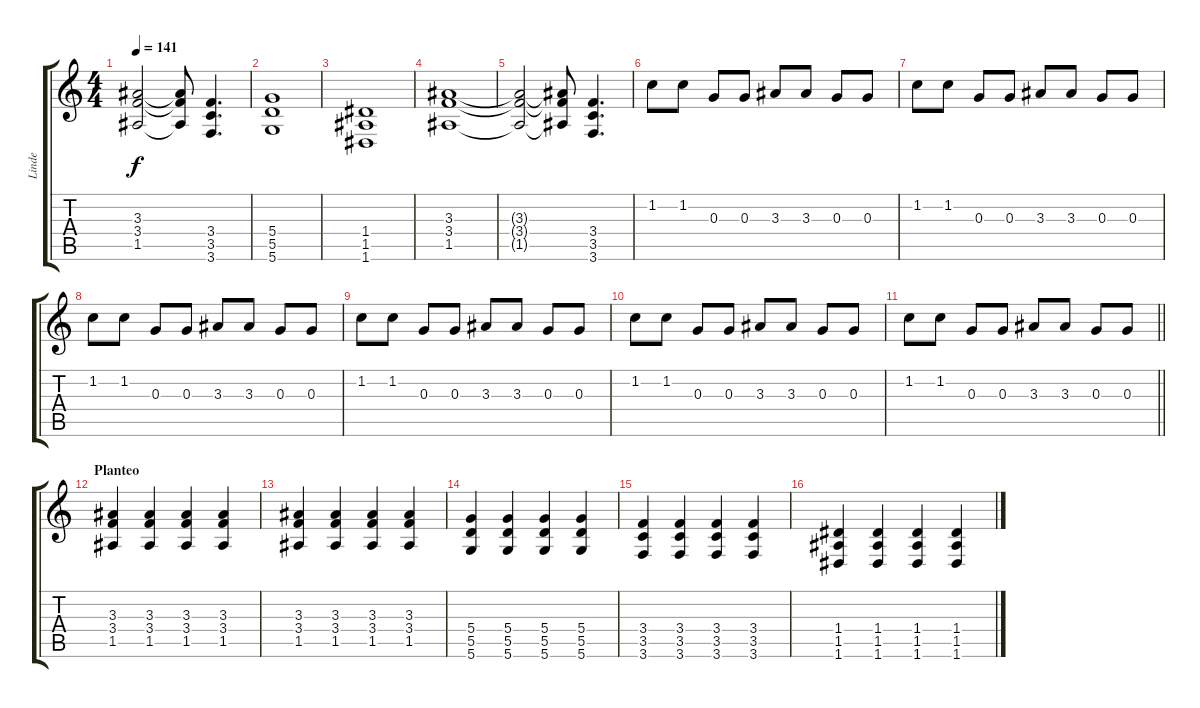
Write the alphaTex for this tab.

\track ("Linde" "Linde") {instrument distortionguitar}
\staff {score tabs}
\tuning (E4 B3 G3 D3 A2 D2) {hide}
\ts (4 4)
\tempo 141
\clef g2
\ks c
(3.3{t} 3.4{t} 1.5{t}).2{dy f} (3.3{t} 3.4{t} 1.5{t}).8 (3.4 3.5 3.6).4{d} |
(5.4 5.5 5.6).1 |
(1.4 1.5 1.6).1 |
(3.3 3.4 1.5).1 |
(3.3{t} 3.4{t} 1.5{t}).2 (3.3{t} 3.4{t} 1.5{t}).8 (3.4 3.5 3.6).4{d} |
1.2.8 1.2.8 0.3.8 0.3.8 3.3.8 3.3.8 0.3.8 0.3.8 |
1.2.8 1.2.8 0.3.8 0.3.8 3.3.8 3.3.8 0.3.8 0.3.8 |
1.2.8 1.2.8 0.3.8 0.3.8 3.3.8 3.3.8 0.3.8 0.3.8 |
1.2.8 1.2.8 0.3.8 0.3.8 3.3.8 3.3.8 0.3.8 0.3.8 |
1.2.8 1.2.8 0.3.8 0.3.8 3.3.8 3.3.8 0.3.8 0.3.8 |
\barLineRight lightlight
1.2.8 1.2.8 0.3.8 0.3.8 3.3.8 3.3.8 0.3.8 0.3.8 |
\section ("" "Planteo")
(3.3 3.4 1.5).4 (3.3 3.4 1.5).4 (3.3 3.4 1.5).4 (3.3 3.4 1.5).4 |
(3.3 3.4 1.5).4 (3.3 3.4 1.5).4 (3.3 3.4 1.5).4 (3.3 3.4 1.5).4 |
(5.4 5.5 5.6).4 (5.4 5.5 5.6).4 (5.4 5.5 5.6).4 (5.4 5.5 5.6).4 |
(3.4 3.5 3.6).4 (3.4 3.5 3.6).4 (3.4 3.5 3.6).4 (3.4 3.5 3.6).4 |
(1.4 1.5 1.6).4 (1.4 1.5 1.6).4 (1.4 1.5 1.6).4 (1.4 1.5 1.6).4
